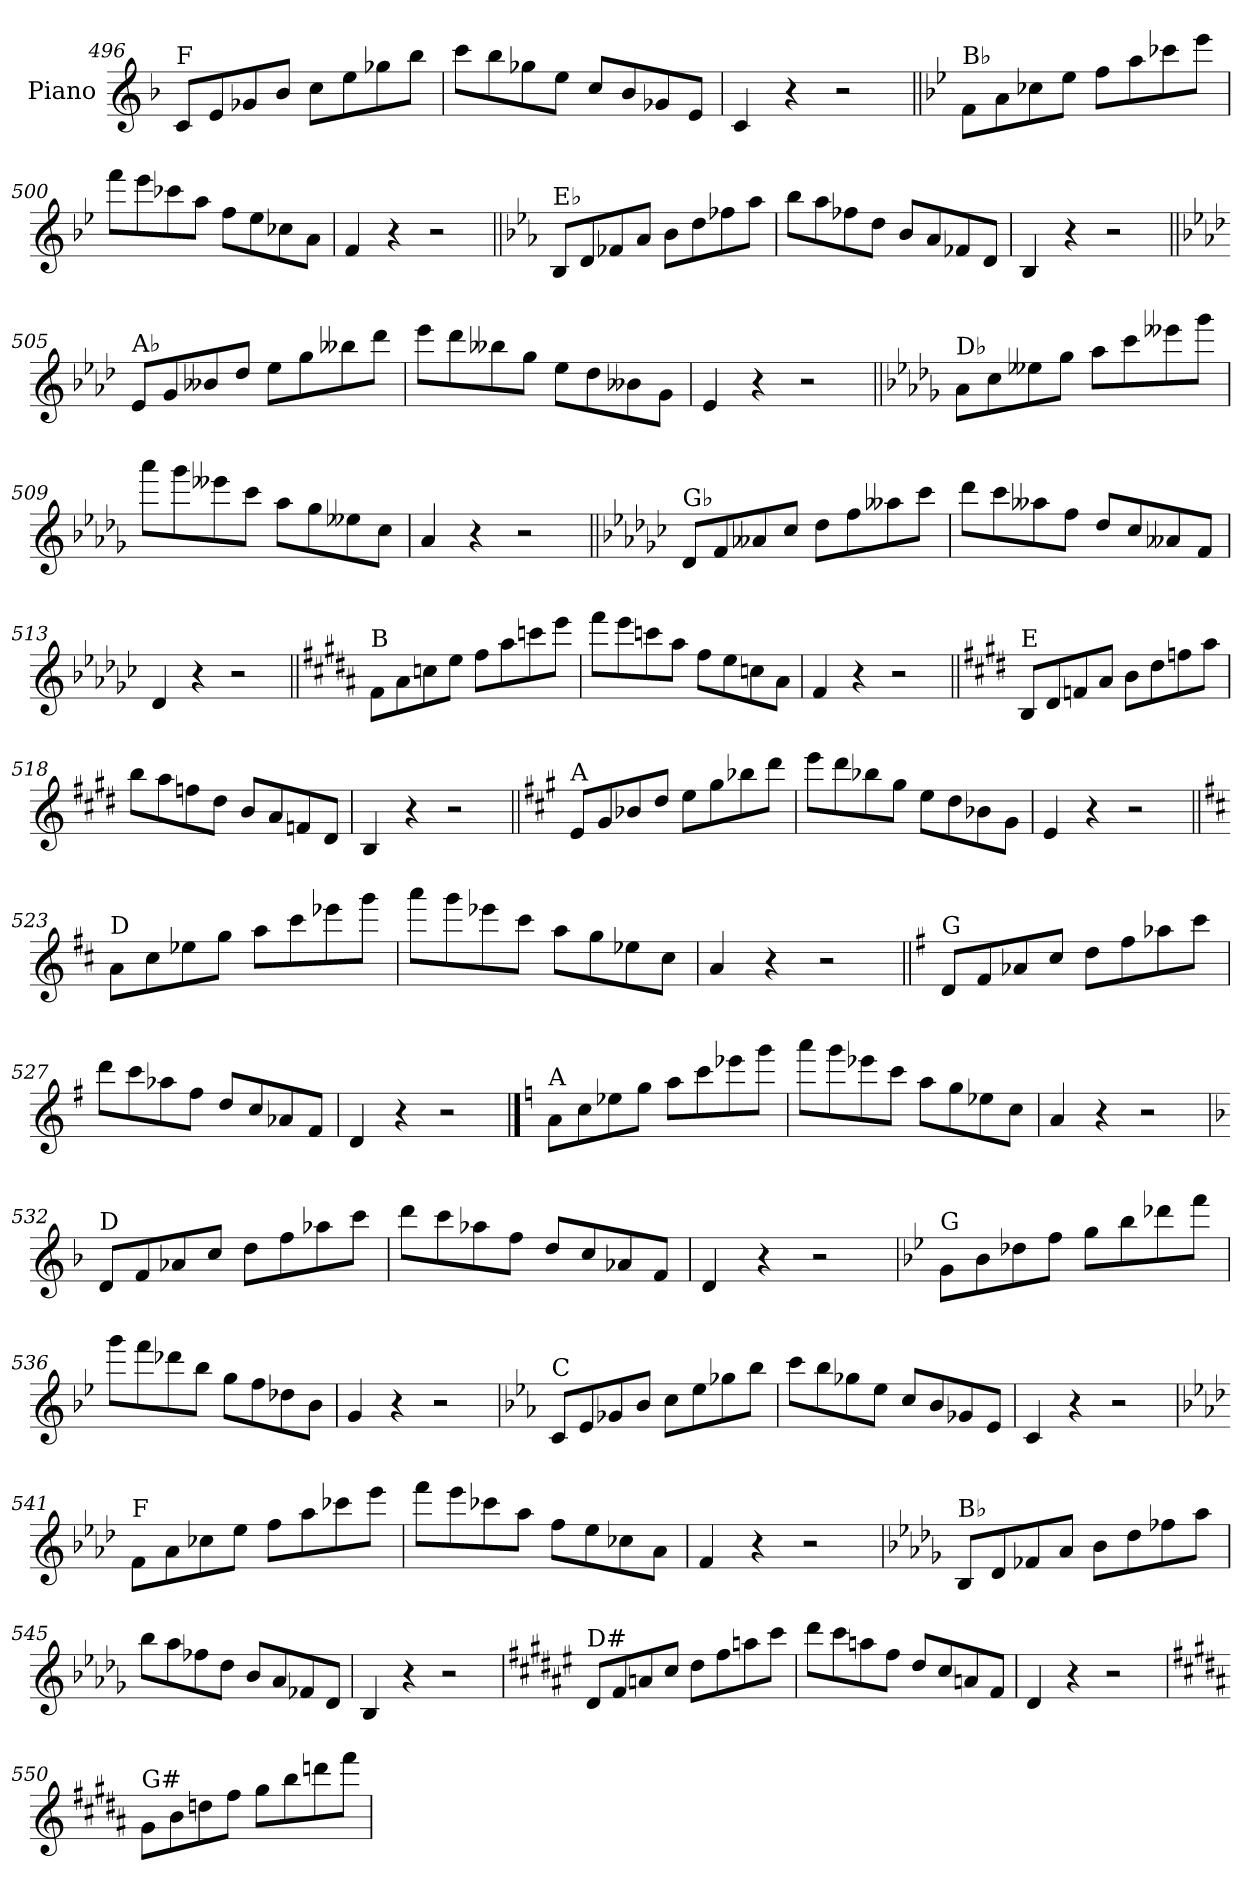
**kern
*part1
*staff1
*I"Piano
*I'Pno.
*clefG2
*k[b-]
=496
!LO:TX:a:t=F
8c/L
8e/
8g-X/
8b-/J
8cc\L
8ee\
8gg-X\
8bb-\J
=497
8ccc\L
8bb-\
8gg-X\
8ee\J
8cc/L
8b-/
8g-X/
8e/J
=498
4c/
4r
2r
!!LO:LB:g=z
=499||
*k[b-e-]
!LO:TX:a:t=B♭
8f\L
8a\
8cc-X\
8ee-\J
8ff\L
8aa\
8ccc-X\
8eee-\J
=500
8fff\L
8eee-\
8ccc-X\
8aa\J
8ff\L
8ee-\
8cc-X\
8a\J
=501
4f/
4r
2r
=502||
*k[b-e-a-]
!LO:TX:a:t=E♭
8B-/L
8d/
8f-X/
8a-/J
8b-\L
8dd\
8ff-X\
8aa-\J
=503
8bb-\L
8aa-\
8ff-X\
8dd\J
8b-/L
8a-/
8f-X/
8d/J
=504
4B-/
4r
2r
!!LO:LB:g=z
=505||
*k[b-e-a-d-]
!LO:TX:a:t=A♭
8e-/L
8g/
8b--X/
8dd-/J
8ee-\L
8gg\
8bb--X\
8ddd-\J
=506
8eee-\L
8ddd-\
8bb--X\
8gg\J
8ee-\L
8dd-\
8b--X\
8g\J
=507
4e-/
4r
2r
=508||
*k[b-e-a-d-g-]
!LO:TX:a:t=D♭
8a-\L
8cc\
8ee--X\
8gg-\J
8aa-\L
8ccc\
8eee--X\
8ggg-\J
=509
8aaa-\L
8ggg-\
8eee--X\
8ccc\J
8aa-\L
8gg-\
8ee--X\
8cc\J
=510
4a-/
4r
2r
!!LO:LB:g=z
=511||
*k[b-e-a-d-g-c-]
!LO:TX:a:t=G♭
8d-/L
8f/
8a--X/
8cc-/J
8dd-\L
8ff\
8aa--X\
8ccc-\J
=512
8ddd-\L
8ccc-\
8aa--X\
8ff\J
8dd-/L
8cc-/
8a--X/
8f/J
=513
4d-/
4r
2r
=514||
*k[f#c#g#d#a#]
!LO:TX:a:t=B
8f#\L
8a#\
8ccn\
8ee\J
8ff#\L
8aa#\
8cccn\
8eee\J
=515
8fff#\L
8eee\
8cccn\
8aa#\J
8ff#\L
8ee\
8ccn\
8a#\J
=516
4f#/
4r
2r
!!LO:LB:g=z
=517||
*k[f#c#g#d#]
!LO:TX:a:t=E
8B/L
8d#/
8fn/
8a/J
8b\L
8dd#\
8ffn\
8aa\J
=518
8bb\L
8aa\
8ffn\
8dd#\J
8b/L
8a/
8fn/
8d#/J
=519
4B/
4r
2r
=520||
*k[f#c#g#]
!LO:TX:a:t=A
8e/L
8g#/
8b-X/
8dd/J
8ee\L
8gg#\
8bb-X\
8ddd\J
=521
8eee\L
8ddd\
8bb-X\
8gg#\J
8ee\L
8dd\
8b-X\
8g#\J
=522
4e/
4r
2r
!!LO:LB:g=z
=523||
*k[f#c#]
!LO:TX:a:t=D
8a\L
8cc#\
8ee-X\
8gg\J
8aa\L
8ccc#\
8eee-X\
8ggg\J
=524
8aaa\L
8ggg\
8eee-X\
8ccc#\J
8aa\L
8gg\
8ee-X\
8cc#\J
=525
4a/
4r
2r
=526||
*k[f#]
!LO:TX:a:t=G
8d/L
8f#/
8a-X/
8cc/J
8dd\L
8ff#\
8aa-X\
8ccc\J
=527
8ddd\L
8ccc\
8aa-X\
8ff#\J
8dd/L
8cc/
8a-X/
8f#/J
=528
4d/
4r
2r
!!LO:PB:g=z
==529
*k[]
!LO:TX:a:t=A
8a\L
8cc\
8ee-X\
8gg\J
8aa\L
8ccc\
8eee-X\
8ggg\J
=530
8aaa\L
8ggg\
8eee-X\
8ccc\J
8aa\L
8gg\
8ee-X\
8cc\J
=531
4a/
4r
2r
=532
*k[b-]
!LO:TX:a:t=D
8d/L
8f/
8a-X/
8cc/J
8dd\L
8ff\
8aa-X\
8ccc\J
=533
8ddd\L
8ccc\
8aa-X\
8ff\J
8dd/L
8cc/
8a-X/
8f/J
=534
4d/
4r
2r
!!LO:LB:g=z
=535
*k[b-e-]
!LO:TX:a:t=G
8g\L
8b-\
8dd-X\
8ff\J
8gg\L
8bb-\
8ddd-X\
8fff\J
=536
8ggg\L
8fff\
8ddd-X\
8bb-\J
8gg\L
8ff\
8dd-X\
8b-\J
=537
4g/
4r
2r
=538
*k[b-e-a-]
!LO:TX:a:t=C
8c/L
8e-/
8g-X/
8b-/J
8cc\L
8ee-\
8gg-X\
8bb-\J
=539
8ccc\L
8bb-\
8gg-X\
8ee-\J
8cc/L
8b-/
8g-X/
8e-/J
=540
4c/
4r
2r
!!LO:LB:g=z
=541
*k[b-e-a-d-]
!LO:TX:a:t=F
8f\L
8a-\
8cc-X\
8ee-\J
8ff\L
8aa-\
8ccc-X\
8eee-\J
=542
8fff\L
8eee-\
8ccc-X\
8aa-\J
8ff\L
8ee-\
8cc-X\
8a-\J
=543
4f/
4r
2r
=544
*k[b-e-a-d-g-]
!LO:TX:a:t=B♭
8B-/L
8d-/
8f-X/
8a-/J
8b-\L
8dd-\
8ff-X\
8aa-\J
=545
8bb-\L
8aa-\
8ff-X\
8dd-\J
8b-/L
8a-/
8f-X/
8d-/J
=546
4B-/
4r
2r
!!LO:LB:g=z
=547
*k[f#c#g#d#a#e#]
!LO:TX:a:t=D#
8d#/L
8f#/
8an/
8cc#/J
8dd#\L
8ff#\
8aan\
8ccc#\J
=548
8ddd#\L
8ccc#\
8aan\
8ff#\J
8dd#/L
8cc#/
8an/
8f#/J
=549
4d#/
4r
2r
=550
*k[f#c#g#d#a#]
!LO:TX:a:t=G#
8g#\L
8b\
8ddn\
8ff#\J
8gg#\L
8bb\
8dddn\
8fff#\J
=
*-
